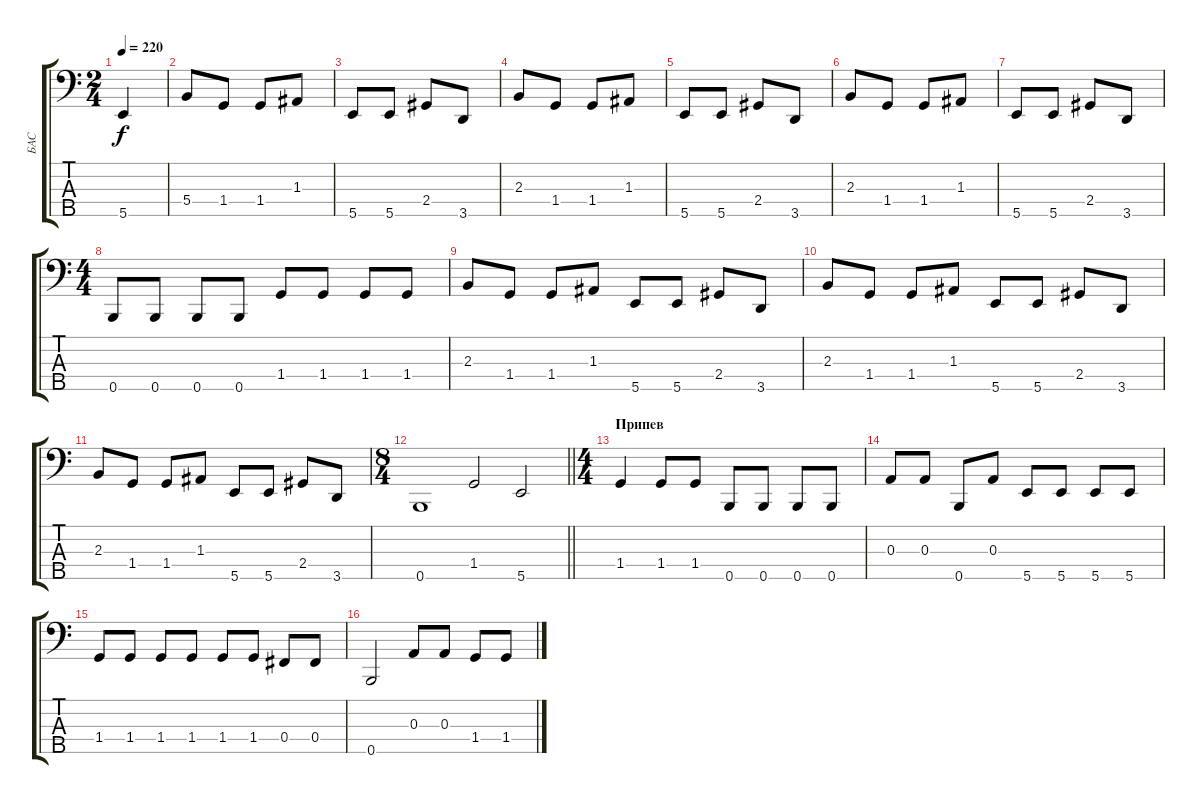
\track ("БАС" "БАС") {instrument electricbasspick}
\staff {score tabs}
\tuning (G2 D2 A1 Gb1 B0) {hide}
\ts (2 4)
\tempo 220
\clef f4
\ks c
5.5.4{dy f} |
5.4.8 1.4.8 1.4.8 1.3.8 |
5.5.8 5.5.8 2.4.8 3.5.8 |
2.3.8 1.4.8 1.4.8 1.3.8 |
5.5.8 5.5.8 2.4.8 3.5.8 |
2.3.8 1.4.8 1.4.8 1.3.8 |
5.5.8 5.5.8 2.4.8 3.5.8 |
\ts (4 4)
0.5.8 0.5.8 0.5.8 0.5.8 1.4.8 1.4.8 1.4.8 1.4.8 |
2.3.8 1.4.8 1.4.8 1.3.8 5.5.8 5.5.8 2.4.8 3.5.8 |
2.3.8 1.4.8 1.4.8 1.3.8 5.5.8 5.5.8 2.4.8 3.5.8 |
2.3.8 1.4.8 1.4.8 1.3.8 5.5.8 5.5.8 2.4.8 3.5.8 |
\ts (8 4)
\barLineRight lightlight
0.5.1 1.4.2 5.5.2 |
\ts (4 4)
\section ("" "Припев")
1.4.4 1.4.8 1.4.8 0.5.8 0.5.8 0.5.8 0.5.8 |
0.3.8 0.3.8 0.5.8 0.3.8 5.5.8 5.5.8 5.5.8 5.5.8 |
1.4.8 1.4.8 1.4.8 1.4.8 1.4.8 1.4.8 0.4.8 0.4.8 |
0.5.2 0.3.8 0.3.8 1.4.8 1.4.8
